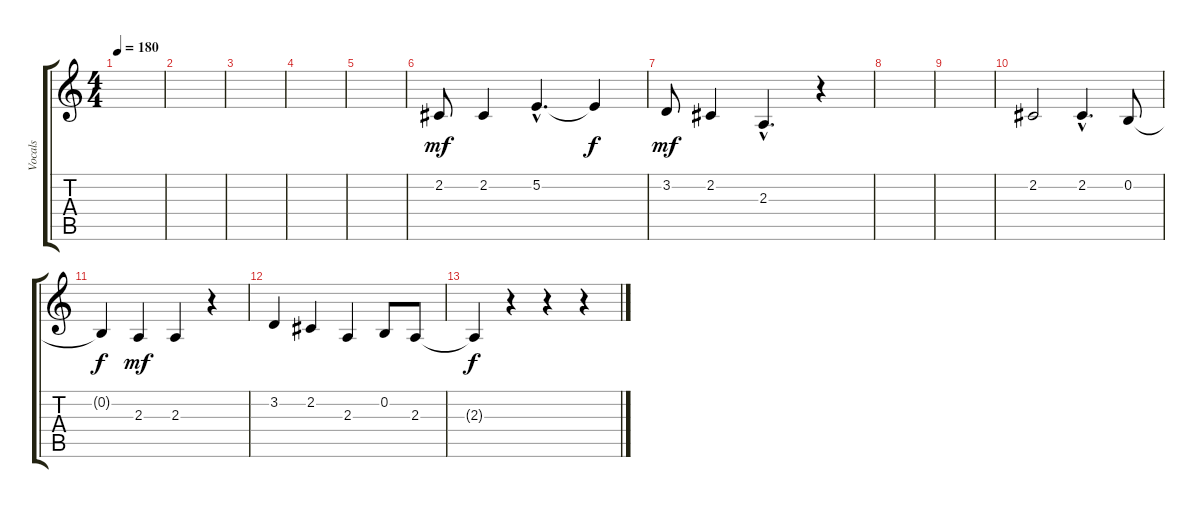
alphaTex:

\track ("Vocals" "Vocals") {instrument flute}
\staff {score tabs}
\tuning (E4 B3 G3 D3 A2 E2) {hide}
\ts (4 4)
\tempo 180
\clef g2
\ks c
|
|
|
|
|
2.2.8{dy mf} 2.2.4 5.2{hac}.4{d} 5.2{t}.4{dy f} |
3.2.8{dy mf} 2.2.4 2.3{hac}.4{d} r.4 |
|
|
2.2.2 2.2{hac}.4{d} 0.2.8 |
0.2{t}.4{dy f} 2.3.4{dy mf} 2.3.4 r.4 |
3.2.4 2.2.4 2.3.4 0.2.8 2.3.8 |
2.3{t}.4{dy f} r.4 r.4 r.4
